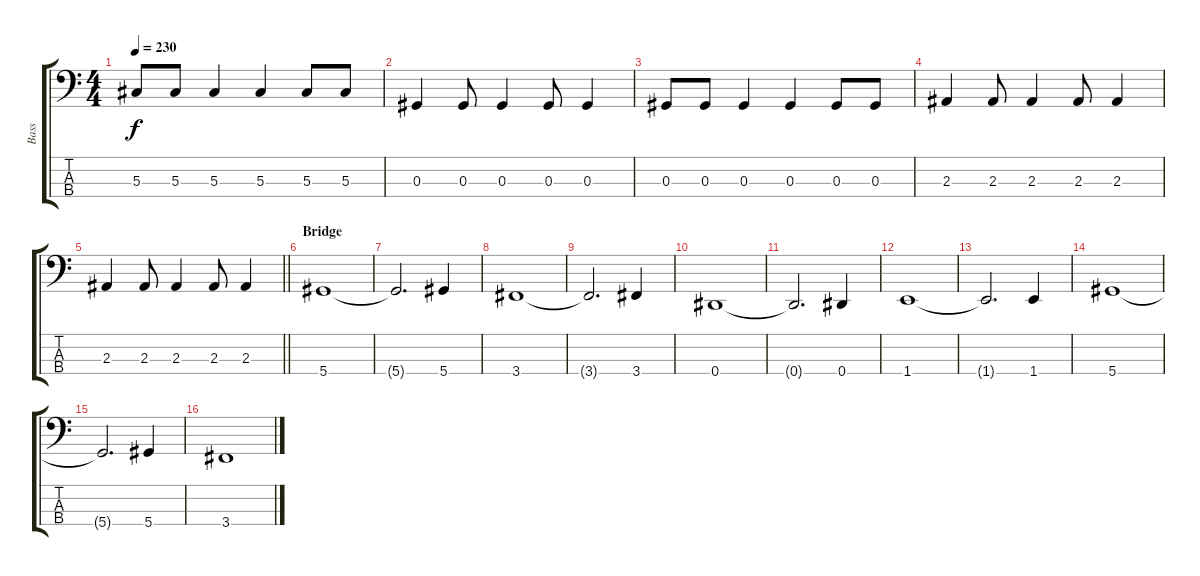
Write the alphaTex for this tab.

\track ("Bass" "Bass") {instrument electricbasspick}
\staff {score tabs}
\tuning (Gb2 Db2 Ab1 Eb1) {hide}
\ts (4 4)
\tempo 230
\clef f4
\ks c
5.3.8{dy f} 5.3.8 5.3.4 5.3.4 5.3.8 5.3.8 |
0.3.4 0.3.8 0.3.4 0.3.8 0.3.4 |
0.3.8 0.3.8 0.3.4 0.3.4 0.3.8 0.3.8 |
2.3.4 2.3.8 2.3.4 2.3.8 2.3.4 |
\barLineRight lightlight
2.3.4 2.3.8 2.3.4 2.3.8 2.3.4 |
\section ("" "Bridge")
5.4.1 |
5.4{t}.2{d} 5.4.4 |
3.4.1 |
3.4{t}.2{d} 3.4.4 |
0.4.1 |
0.4{t}.2{d} 0.4.4 |
1.4.1 |
1.4{t}.2{d} 1.4.4 |
5.4.1 |
5.4{t}.2{d} 5.4.4 |
3.4.1
